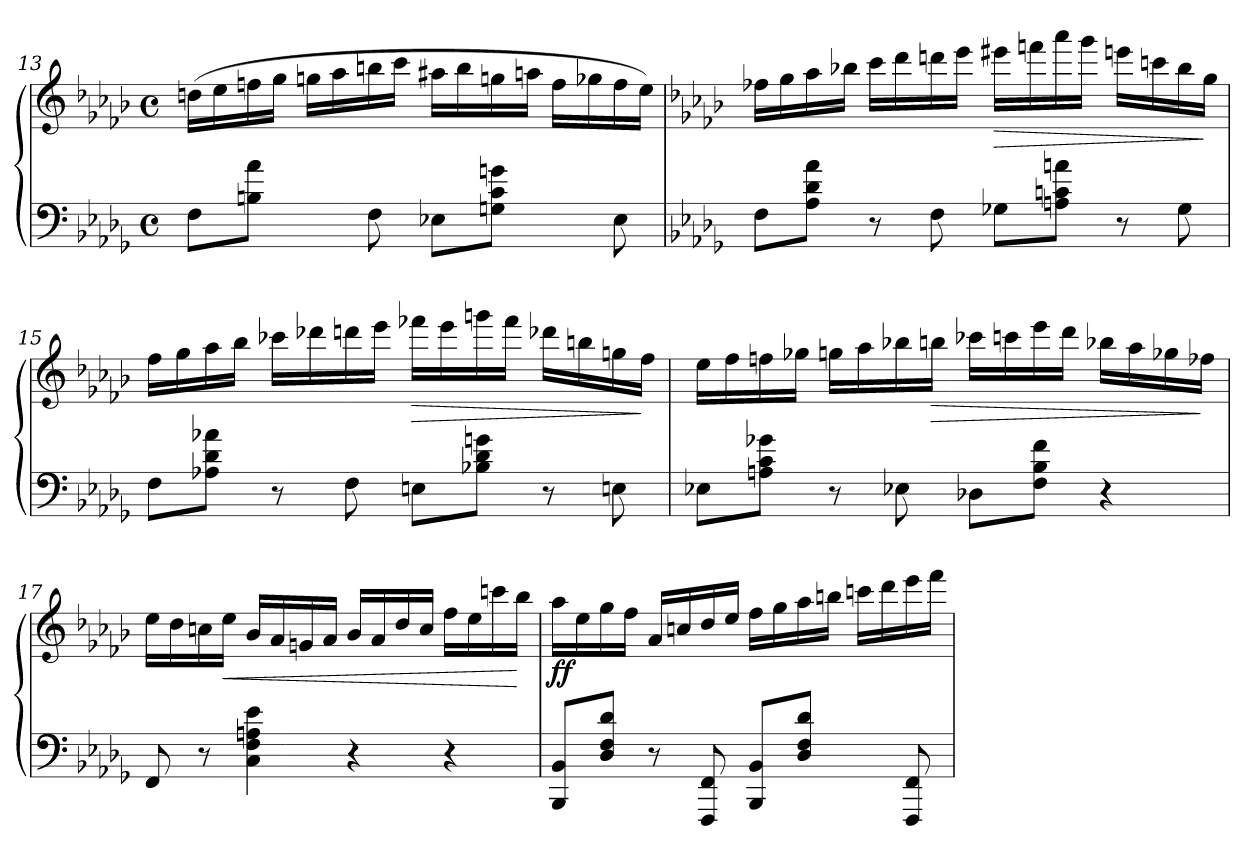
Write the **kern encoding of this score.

**kern	**kern	**dynam
*part1	*part1	*part1
*staff2	*staff1	*staff1/2
*clefF4	*clefG3	*
*k[b-e-a-d-g-]	*k[b-e-a-d-g-]	*
*M4/4	*M4/4	*
*met(c)	*met(c)	*
=13	=13	=13
8F\L	(>16bn\LL	.
.	16cc\	.
8Bn\ 8a-\J	16ddn\	.
.	16ee-\JJ	.
8ryy	16een\LL	.
.	16ff\	.
8F\	16ggn\	.
.	16aa-\JJ	.
8E-X\L	16ff#X\LL	.
.	16gg\	.
8Gn\ 8c\ 8gn\J	16een\	.
.	16ffn\JJ	.
8ryy	16dd\LL	.
.	16ee-X\	.
(>8E-\	16dd\	.
.	16cc\JJ)	.
!!LO:PB:g=z
=14	=14	=14
*k[b-e-a-d-g-]	*k[b-e-a-d-g-]	*
8F\L	16dd-X\LL	.
.	16ee-\	.
8A-\ 8d-\ 8a-\J	16ff\	.
.	16gg-X\JJ	.
8r	16aa-\LL	.
.	16bb-\	.
8F\	16bbn\	.
.	16ccc\JJ	.
!	!	!LO:HP:b
8G-X\L	16ccc#X\LL	>
.	16dddn\	.
8An\ 8cn\ 8an\J	16fff\	.
.	16eee-\JJ	.
8r	16cccn\LL	.
.	16aan\	.
8G-\	16gg-\	.
.	16ee-\JJ	]
=15	=15	=15
8F\L	16dd-\LL	.
.	16ee-\	.
8A-X\ 8d-\ 8a-X\J	16ff\	.
.	16gg-\JJ	.
8r	16aa-X\LL	.
.	16bb-X\	.
8F\	16bbn\	.
.	16ccc\JJ	.
!	!	!LO:HP:b
8En\L	16ddd-X\LL	>
.	16ccc\	.
8B-X\ 8d-\ 8gn\J	16eee\)	.
.	16ddd-\JJ	.
8r	16bb-X\LL	.
.	16ggn\	.
8En\	16een\	.
.	16dd-\JJ	]
!!LO:LB:g=z
=16	=16	=16
8E-X\L	16cc\LL	.
.	16dd-\	.
8An\ 8c\ 8g-X\J	16ddn\	.
.	16ee-X\JJ	.
8r	16een\LL	.
.	16ff\	.
8E-X\	16gg-X\	.
!	!	!LO:HP:b
.	16ggn\JJ	>
8D-X\L	16aa-X\LL	.
.	16aan\	.
8F\ 8B-\ 8f\J	16ccc\	.
.	16bb-\JJ	.
4r	16gg-X\LL	.
.	16ff\	.
.	16ee-X\	.
.	16dd-X\JJ	]
=17	=17	=17
8FF/	16cc\LL	.
.	16b-\	.
8r	16an\	.
!	!	!LO:HP:b
.	16cc\JJ	<
4C\ 4F\ 4An\ 4e-\	16g-/LL	.
.	16f/	.
.	16en/	.
.	16f/JJ	.
4r	16g-/LL	.
.	16f/	.
.	16b-/	.
.	16a/JJ	.
4r	16dd-\LL	.
.	16cc\	.
.	16aa\	.
.	16gg-\JJ	[
!!LO:LB:g=z
=18	=18	=18
!	!	!LO:DY:b
!	!	!LO:DY:n=1:b
8BBB-/ 8BB-/L	16ff\LL	f f
.	16cc\	.
8D-/ 8F/ 8d-/J	16ee-\	.
.	16dd-\JJ	.
8r	16f/LL	.
.	16an/	.
8FFF/ 8FF/	16b-/	.
.	16cc/JJ	.
8BBB-/ 8BB-/L	16dd-\LL	.
.	16ee-\	.
8D-/ 8F/ 8d-/J	16ff\	.
.	16ggn\JJ	.
8ryy	16aan\LL	.
.	16bb-\	.
8FFF/ 8FF/	16ccc\	.
.	16ddd-\JJ	.
=	=	=
*-	*-	*-
